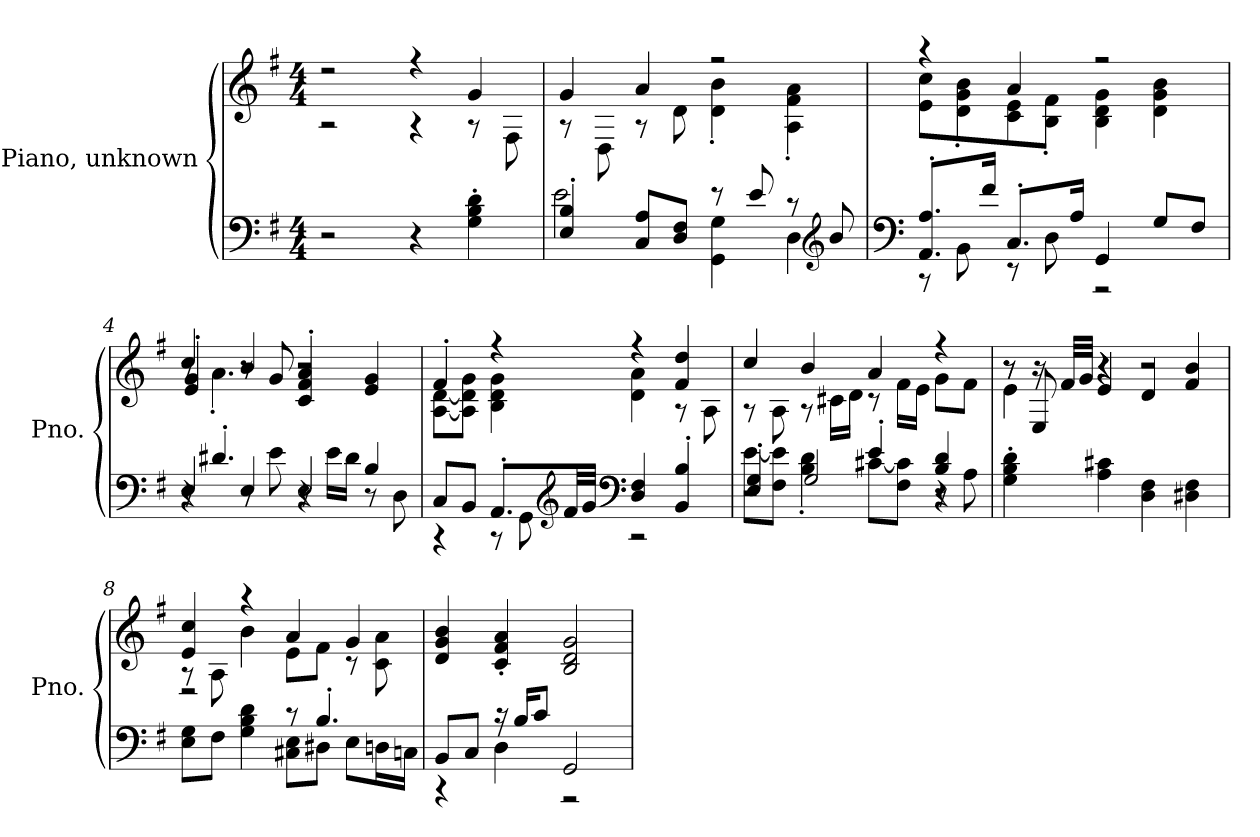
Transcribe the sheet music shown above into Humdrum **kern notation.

**kern	**kern
*part1	*part1
*staff2	*staff1
*I"Piano, unknown	*
*I'Pno.	*
*clefF4	*clefG2
*k[f#]	*k[f#]
*M4/4	*M4/4
*MM120	*MM120
=1	=1
*	*^
2r	2r	2r
4r	4r	4r
4G\' 4B\' 4d\'	4g/	8r
.	.	8F#\
=2	=2	=2
*^	*	*
4E/' 4B/'	2e\	4g/	8r
.	.	.	8D\
8C/ 8A/L	.	4a/	8r
8D/ 8F#/J	.	.	8d\
8r	4GG\ 4G\	2r	4d\' 4b\'
8e/	.	.	.
8r	4D\	.	4A\' 4f#\' 4a\'
*clefG2	*	*	*
8b/	.	.	.
=3	=3	=3	=3
*clefF4	*	*	*
8.AA/' 8.A/'L	8r	4r	8e\ 8cc\L
.	8BB\	.	8d\' 8g\' 8b\'
16f#/Jk	.	.	.
8.C'/L	8r	4a/	8c\ 8e\
.	8D\	.	8B\' 8f#\'J
16A/Jk	.	.	.
4GG/	2r	2r	4B\ 4d\ 4g\
8G/L	.	.	4d\ 4g\ 4b\
8F#/J	.	.	.
=4	=4	=4	=4
*	*^	*	*^
8r	4r	4E/	4cc/	8r	4e/' 4g/'
4.d#X'/	.	.	.	4.a'\	.
.	8r	4E/	4b/	.	8r
.	8e\	.	.	.	8g/
4r	8r	2E/	2r	2r	4c/' 4f#/' 4a/'
.	16e\LL	.	.	.	.
.	16d#\JJ	.	.	.	.
4B/	8r	.	.	.	4e/ 4g/
.	8D\	.	.	.	.
*	*v	*v	*	*	*
*	*	*	*v	*v
!!LO:LB:g=z
=5	=5	=5	=5
8C/L	4r	4f#'/	[8A\ [8d\L
8BB/J	.	.	8A\] 8d\] 8g\J
8.AA'/L	8r	4r	4B\ 4d\ 4g\
.	8GG\	.	.
*clefG2	*	*	*
32f#/LL	.	.	.
32g/JJJ	.	.	.
*clefF4	*	*	*
4D/ 4F#/	2r	4r	4d\ 4a\
4BB/' 4B/'	.	4f#/ 4dd/	8r
.	.	.	8A\
=6	=6	=6	=6
*	*^	*	*
2r	[8e\L	4E/' 4G/'	4cc/	8r
.	8F#\ 8e\]J	.	.	8A\
.	4B\' 4d\'	2G/	4b/	8r
.	.	.	.	16c#X\LL
.	.	.	.	16d\JJ
4e'/	[8c#X\L	.	4a/	8r
.	8F#\ 8c#\]J	.	.	16f#\LL
.	.	.	.	16e\JJ
4B/ 4d/	8r	4r	4r	8g\L
.	8A\	.	.	8f#\J
*v	*v	*v	*	*
=7	=7	=7
*	*	*^
4G\' 4B\' 4d\'	8r	4e\	8r
.	16r	.	8E/
.	32f#/LLL	.	.
.	32g/JJJ	.	.
4A\ 4c#X\	4e/	4r	4r
4D\ 4F#\	4d/	2r	2r
4D#X\ 4F#\	4f#/ 4b/	.	.
*	*	*v	*v
!!LO:LB:g=z
=8	=8	=8
*^	*	*
2r	8E\ 8G\L	4e/ 4cc/	8r
.	8F#\J	.	8A\
.	4G\ 4B\ 4d\	4r	4b\
8r	8C#X\ 8E\L	4a/	8e\L
4.B'/	8D#X\J	.	8f#\J
.	8E\L	4g/	8r
.	16Dn\L	.	8c\ 8a\
.	16Cn\JJ	.	.
*	*	*v	*v
=9	=9	=9
8BB/L	4r	4d/ 4g/ 4b/
8C/J	.	.
16r	4D\	4c/' 4f#/' 4a/'
16B/KL	.	.
8c/J	.	.
2GG/	2r	2B/ 2d/ 2g/
*v	*v	*
=	=
*-	*-
